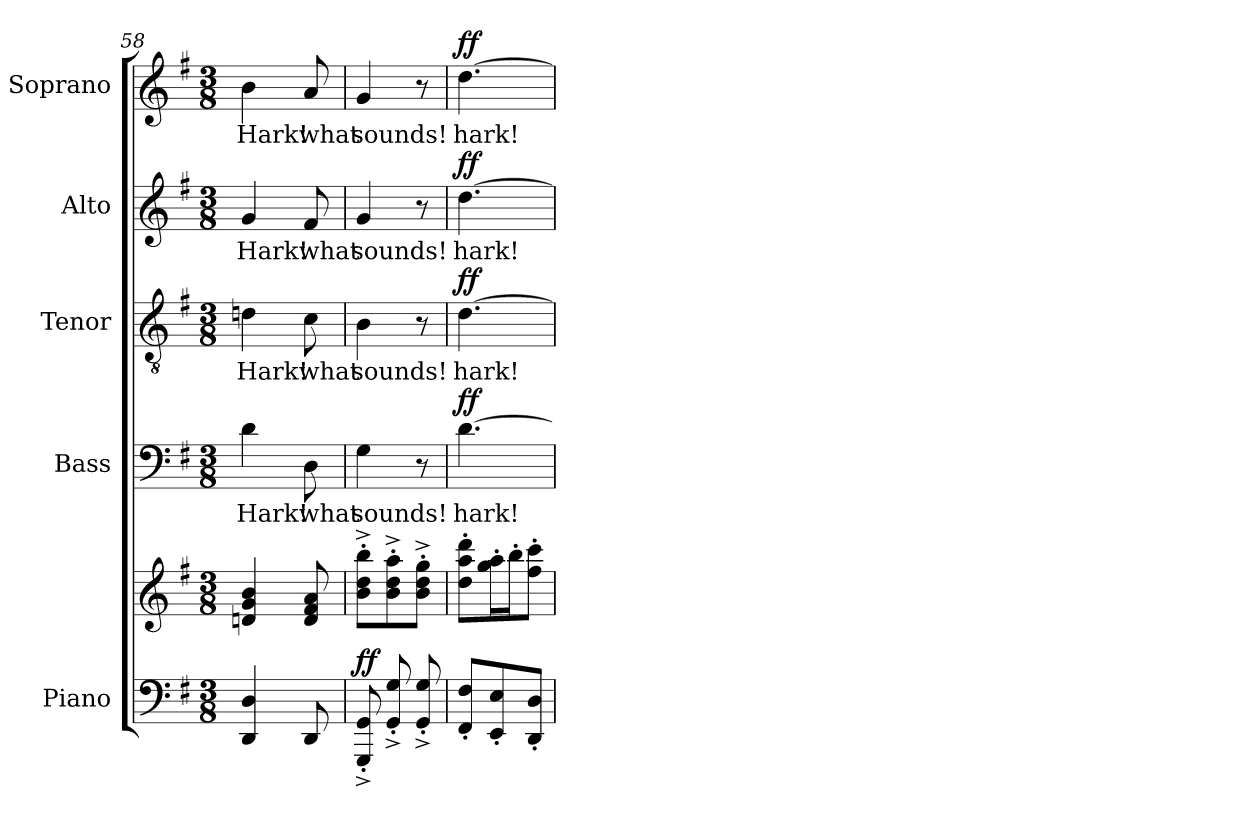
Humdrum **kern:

**kern	**kern	**dynam	**kern	**text	**dynam	**kern	**text	**dynam	**kern	**text	**dynam	**kern	**text	**dynam
*part5	*part5	*part5	*part4	*part4	*part4	*part3	*part3	*part3	*part2	*part2	*part2	*part1	*part1	*part1
*staff6	*staff5	*staff5/6	*staff4	*staff4	*staff4	*staff3	*staff3	*staff3	*staff2	*staff2	*staff2	*staff1	*staff1	*staff1
*I"Piano	*	*	*I"Bass	*	*	*I"Tenor	*	*	*I"Alto	*	*	*I"Soprano	*	*
*I'Pno	*	*	*	*	*	*	*	*	*	*	*	*	*	*
*clefF4	*clefG2	*	*clefF4	*	*	*clefGv2	*	*	*clefG2	*	*	*clefG2	*	*
*k[f#]	*k[f#]	*	*k[f#]	*	*	*k[f#]	*	*	*k[f#]	*	*	*k[f#]	*	*
*M3/8	*M3/8	*	*M3/8	*	*	*M3/8	*	*	*M3/8	*	*	*M3/8	*	*
=58	=58	=58	=58	=58	=58	=58	=58	=58	=58	=58	=58	=58	=58	=58
!	!	!	!	!LO:LY:b	!	!	!LO:LY:b	!	!	!LO:LY:b	!	!	!LO:LY:b	!
4DD/ 4D/	4dn/ 4g/ 4b/	.	4d\	Hark!	.	4dn\	Hark!	.	4g/	Hark!	.	4b\	Hark!	.
!	!	!	!	!LO:LY:b	!	!	!LO:LY:b	!	!	!LO:LY:b	!	!	!LO:LY:b	!
8DD/	8d/ 8f#/ 8a/	.	8D\	what	.	8c\	what	.	8f#/	what	.	8a/	what	.
=59	=59	=59	=59	=59	=59	=59	=59	=59	=59	=59	=59	=59	=59	=59
!	!	!LO:DY:a=2	!	!LO:LY:b	!	!	!LO:LY:b	!	!	!LO:LY:b	!	!	!LO:LY:b	!
8GGG/'^ 8GG/'^	8b\'^ 8dd\'^ 8bb\'^L	ff	4G\	sounds!	.	4B\	sounds!	.	4g/	sounds!	.	4g/	sounds!	.
8GG/'^ 8G/'^	8b\'^ 8dd\'^ 8aa\'^	.	.	.	.	.	.	.	.	.	.	.	.	.
8GG/'^ 8G/'^	8b\'^ 8dd\'^ 8gg\'^J	.	8r	.	.	8r	.	.	8r	.	.	8r	.	.
=60	=60	=60	=60	=60	=60	=60	=60	=60	=60	=60	=60	=60	=60	=60
!	!	!	!	!LO:LY:b	!LO:DY:a	!	!LO:LY:b	!LO:DY:a	!	!LO:LY:b	!LO:DY:a	!	!LO:LY:b	!LO:DY:a
8FF#/' 8F#/'L	8dd\' 8aa\' 8ddd\'L	.	[4.d\	hark!	ff	[4.d\	hark!	ff	[4.dd\	hark!	ff	[4.dd\	hark!	ff
8EE/' 8E/'	16gg\' 16aa\'L	.	.	.	.	.	.	.	.	.	.	.	.	.
.	16bb'\J	.	.	.	.	.	.	.	.	.	.	.	.	.
8DD/' 8D/'J	8ff#\' 8ccc\'J	.	.	.	.	.	.	.	.	.	.	.	.	.
=	=	=	=	=	=	=	=	=	=	=	=	=	=	=
*-	*-	*-	*-	*-	*-	*-	*-	*-	*-	*-	*-	*-	*-	*-
